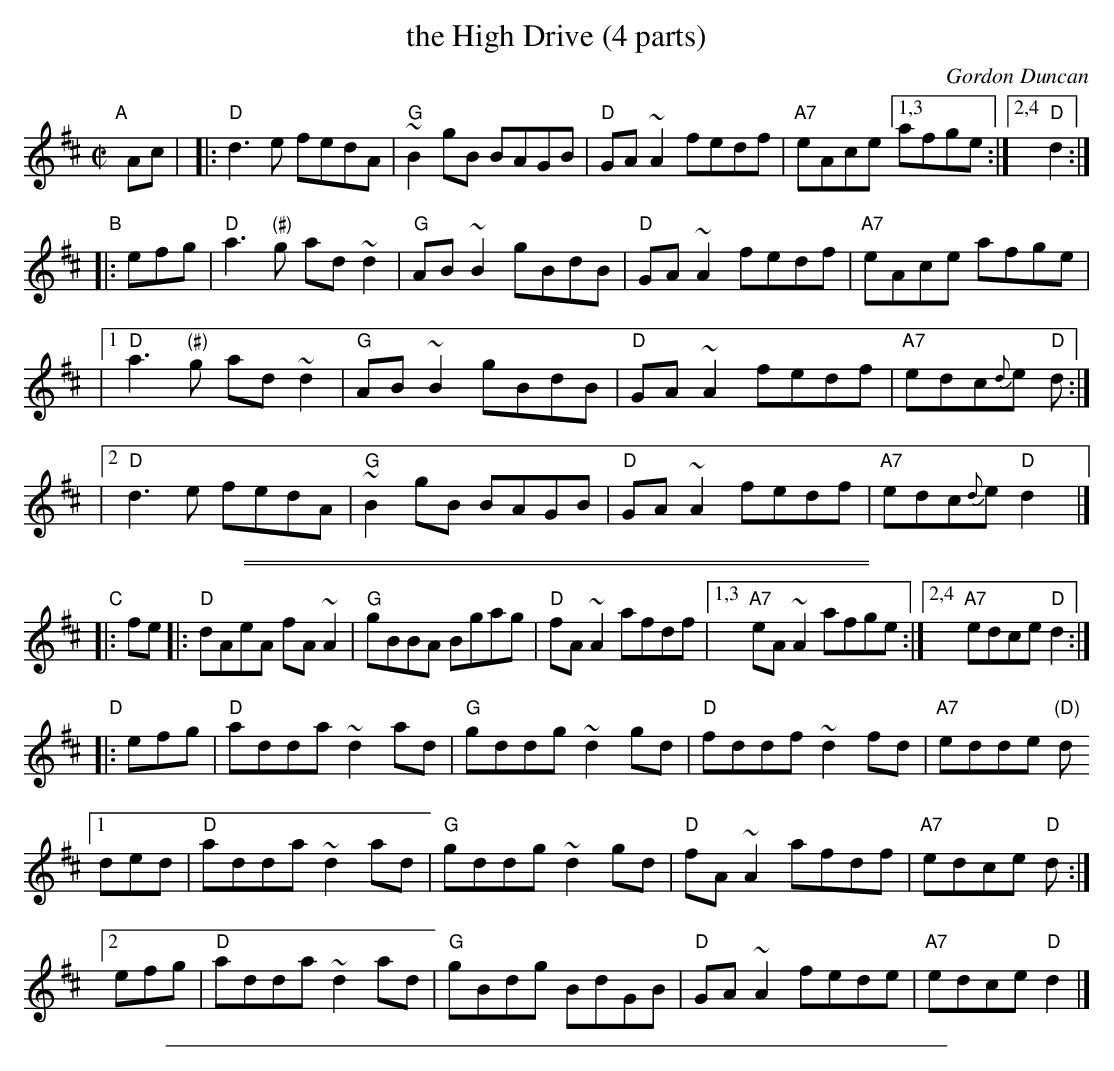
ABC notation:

X:1
T: the High Drive (4 parts)
C: Gordon Duncan
M: C|
L: 1/8
K: D
"A"[|] Ac |\
|: "D"d3e fedA | "G"~B2gB BAGB | "D"GA~A2 fedf |"A7"eAce [1,3 afge :|[2,4 "D"d2 :|
"B"|: efg \
|   "D"a3"(#)"g ad~d2 | "G"AB~B2 gBdB | "D"GA~A2 fedf | "A7"eAce afge |
|[1 "D"a3"(#)"g ad~d2 | "G"AB~B2 gBdB | "D"GA~A2 fedf | "A7"edc{d}e "D"d :|
|[2 "D"d3e fedA | "G"~B2gB BAGB | "D"GA~A2 fedf | "A7"edc{d}e "D"d2y2 |]
%%sep 1 1 400
%%sep 1 9 400
"C"|: fe |:\
"D"dAeA fA~A2 | "G"gBBA Bgag | "D"fA~A2 afdf |1,3 "A7"eA~A2 afge :|2,4 "A7"edce "D"d2 :|
"D"|: efg | "D"adda ~d2ad | "G"gddg ~d2gd | "D"fddf  ~d2fd | "A7"edde "(D)"d
   [1 ded | "D"adda ~d2ad | "G"gddg ~d2gd | "D"fA~A2 afdf | "A7"edce "D"d :|
   [2 efg | "D"adda ~d2ad | "G"gBdg  BdGB | "D"GA~A2 fede | "A7"edce "D"d2 |]
